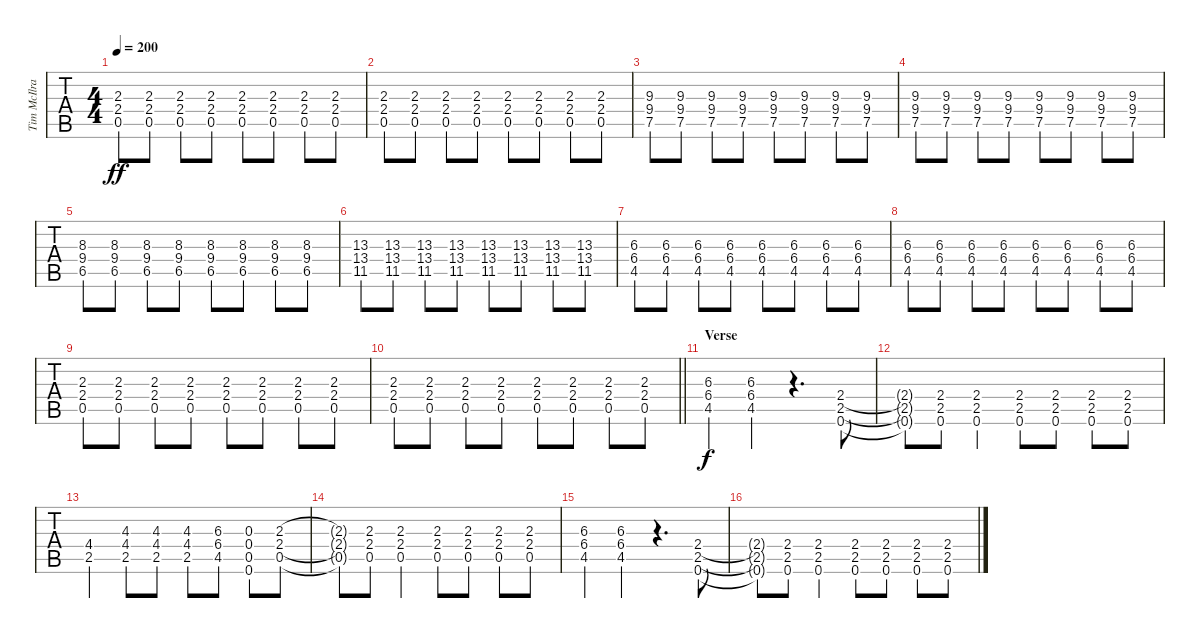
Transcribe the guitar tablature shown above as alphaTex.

\track ("Tim McIlrath - Guitar One" "Tim McIlra") {instrument distortionguitar}
\staff {tabs}
\tuning (Eb4 Bb3 Gb3 Db3 Ab2 Eb2) {hide}
\ts (4 4)
\tempo 200
\clef g2
\ks ebminor
(2.3 2.4 0.5).8{dy ff} (2.3 2.4 0.5).8 (2.3 2.4 0.5).8 (2.3 2.4 0.5).8 (2.3 2.4 0.5).8 (2.3 2.4 0.5).8 (2.3 2.4 0.5).8 (2.3 2.4 0.5).8 |
(2.3 2.4 0.5).8 (2.3 2.4 0.5).8 (2.3 2.4 0.5).8 (2.3 2.4 0.5).8 (2.3 2.4 0.5).8 (2.3 2.4 0.5).8 (2.3 2.4 0.5).8 (2.3 2.4 0.5).8 |
(9.3 9.4 7.5).8 (9.3 9.4 7.5).8 (9.3 9.4 7.5).8 (9.3 9.4 7.5).8 (9.3 9.4 7.5).8 (9.3 9.4 7.5).8 (9.3 9.4 7.5).8 (9.3 9.4 7.5).8 |
(9.3 9.4 7.5).8 (9.3 9.4 7.5).8 (9.3 9.4 7.5).8 (9.3 9.4 7.5).8 (9.3 9.4 7.5).8 (9.3 9.4 7.5).8 (9.3 9.4 7.5).8 (9.3 9.4 7.5).8 |
(8.3 9.4 6.5).8 (8.3 9.4 6.5).8 (8.3 9.4 6.5).8 (8.3 9.4 6.5).8 (8.3 9.4 6.5).8 (8.3 9.4 6.5).8 (8.3 9.4 6.5).8 (8.3 9.4 6.5).8 |
(13.3 13.4 11.5).8 (13.3 13.4 11.5).8 (13.3 13.4 11.5).8 (13.3 13.4 11.5).8 (13.3 13.4 11.5).8 (13.3 13.4 11.5).8 (13.3 13.4 11.5).8 (13.3 13.4 11.5).8 |
(6.3 6.4 4.5).8 (6.3 6.4 4.5).8 (6.3 6.4 4.5).8 (6.3 6.4 4.5).8 (6.3 6.4 4.5).8 (6.3 6.4 4.5).8 (6.3 6.4 4.5).8 (6.3 6.4 4.5).8 |
(6.3 6.4 4.5).8 (6.3 6.4 4.5).8 (6.3 6.4 4.5).8 (6.3 6.4 4.5).8 (6.3 6.4 4.5).8 (6.3 6.4 4.5).8 (6.3 6.4 4.5).8 (6.3 6.4 4.5).8 |
(2.3 2.4 0.5).8 (2.3 2.4 0.5).8 (2.3 2.4 0.5).8 (2.3 2.4 0.5).8 (2.3 2.4 0.5).8 (2.3 2.4 0.5).8 (2.3 2.4 0.5).8 (2.3 2.4 0.5).8 |
\barLineRight lightlight
(2.3 2.4 0.5).8 (2.3 2.4 0.5).8 (2.3 2.4 0.5).8 (2.3 2.4 0.5).8 (2.3 2.4 0.5).8 (2.3 2.4 0.5).8 (2.3 2.4 0.5).8 (2.3 2.4 0.5).8 |
\section ("" "Verse")
(6.3 6.4 4.5).4{dy f} (6.3 6.4 4.5).4 r.4{d} (2.4 2.5 0.6).8 |
(2.4{t} 2.5{t} 0.6{t}).8 (2.4 2.5 0.6).8 (2.4 2.5 0.6).4 (2.4 2.5 0.6).8 (2.4 2.5 0.6).8 (2.4 2.5 0.6).8 (2.4 2.5 0.6).8 |
(4.4 2.5).4 (4.3 4.4 2.5).8 (4.3 4.4 2.5).8 (4.3 4.4 2.5).8 (6.3 6.4 4.5).8 (0.3 0.4 0.5 0.6).8 (2.3 2.4 0.5).8 |
(2.3{t} 2.4{t} 0.5{t}).8 (2.3 2.4 0.5).8 (2.3 2.4 0.5).4 (2.3 2.4 0.5).8 (2.3 2.4 0.5).8 (2.3 2.4 0.5).8 (2.3 2.4 0.5).8 |
(6.3 6.4 4.5).4 (6.3 6.4 4.5).4 r.4{d} (2.4 2.5 0.6).8 |
(2.4{t} 2.5{t} 0.6{t}).8 (2.4 2.5 0.6).8 (2.4 2.5 0.6).4 (2.4 2.5 0.6).8 (2.4 2.5 0.6).8 (2.4 2.5 0.6).8 (2.4 2.5 0.6).8
